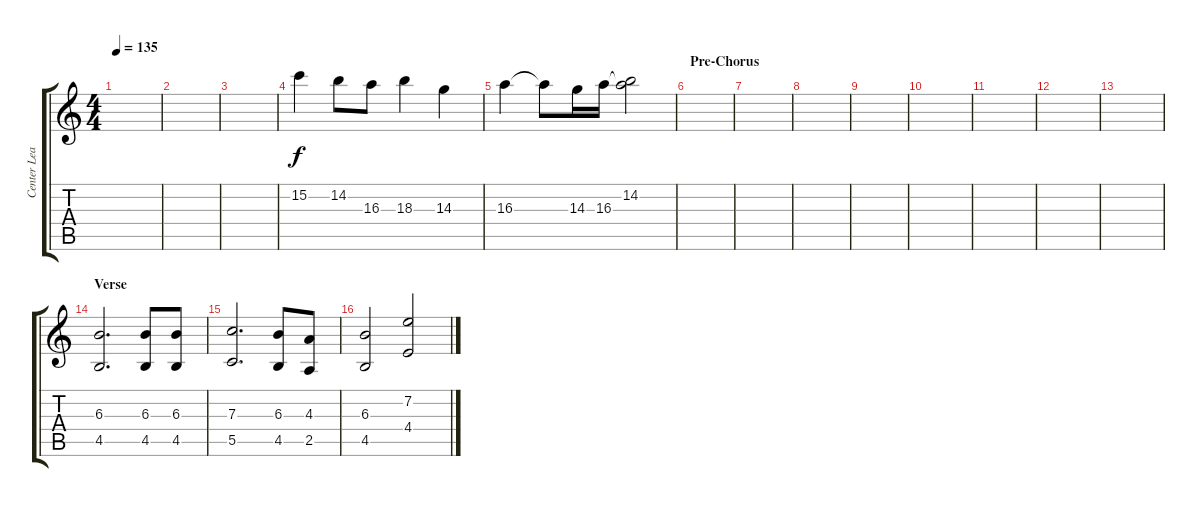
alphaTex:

\track ("Center Lead 1" "Center Lea") {instrument distortionguitar}
\staff {score tabs}
\tuning (D4 A3 F3 C3 G2 C2) {hide}
\ts (4 4)
\tempo 135
\clef g2
\ks c
|
|
|
15.2.4 14.2.8 16.3.8 18.3.4 14.3.4 |
16.3.4 16.3{t}.8 14.3.16 16.3.16 (14.2 16.3{t}).2 |
\section ("" "Pre-Chorus")
|
|
|
|
|
|
|
|
\section ("" "Verse")
(6.3 4.5).2{d} (6.3 4.5).8 (6.3 4.5).8 |
(7.3 5.5).2{d} (6.3 4.5).8 (4.3 2.5).8 |
(6.3 4.5).2 (7.2 4.4).2
